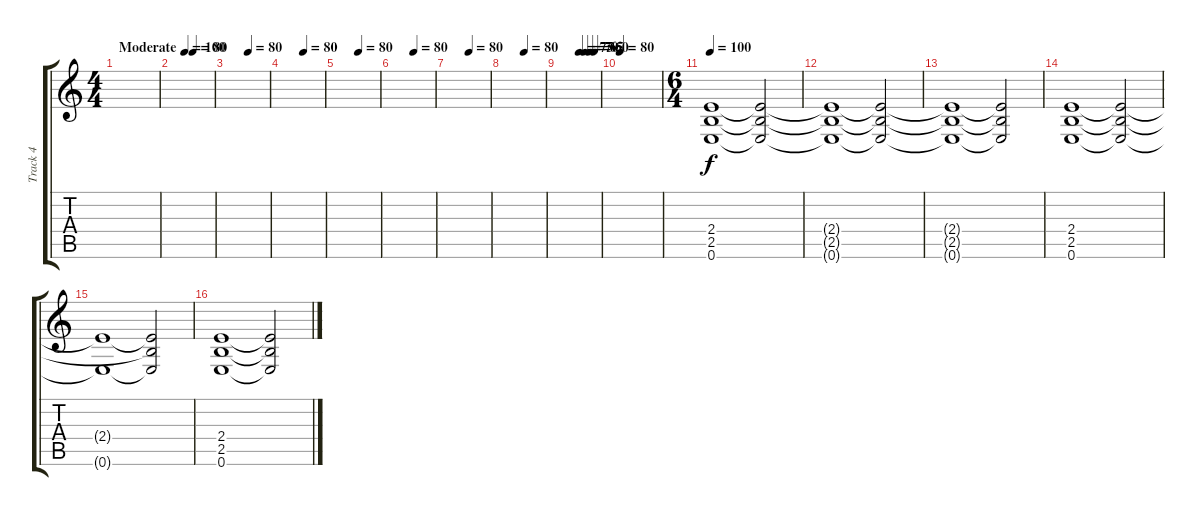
\track ("Track 4" "Track 4") {instrument distortionguitar}
\staff {score tabs}
\tuning (E4 B3 G3 D3 A2 E2) {hide}
\ts (4 4)
\tempo (100 "Moderate")
\tempo 80
\tempo (100 "Moderate")
\clef g2
\ks c
|
\tempo (80 0.5)
|
\tempo (80 0.5)
|
\tempo (80 0.5)
|
\tempo (80 0.5)
|
\tempo (80 0.5)
|
\tempo (80 0.5)
|
\tempo (80 0.5)
|
\tempo (80 0.5)
\tempo (75 0.5)
\tempo (70 0.625)
\tempo (65 0.75)
\tempo (60 0.875)
|
\tempo 80
|
\ts (6 4)
\tempo 100
(2.4 2.5 0.6).1 (2.4{t} 2.5{t} 0.6{t}).2 |
(2.4{t} 2.5{t} 0.6{t}).1 (2.4{t} 2.5{t} 0.6{t}).2 |
(2.4{t} 2.5{t} 0.6{t}).1 (2.4{t} 2.5{t} 0.6{t}).2 |
(2.4 2.5 0.6).1 (2.4{t} 2.5{t} 0.6{t}).2 |
(2.4{t} 0.6{t}).1 (2.4{t} 2.5{t} 0.6{t}).2 |
(2.4 2.5 0.6).1 (2.4{t} 2.5{t} 0.6{t}).2
